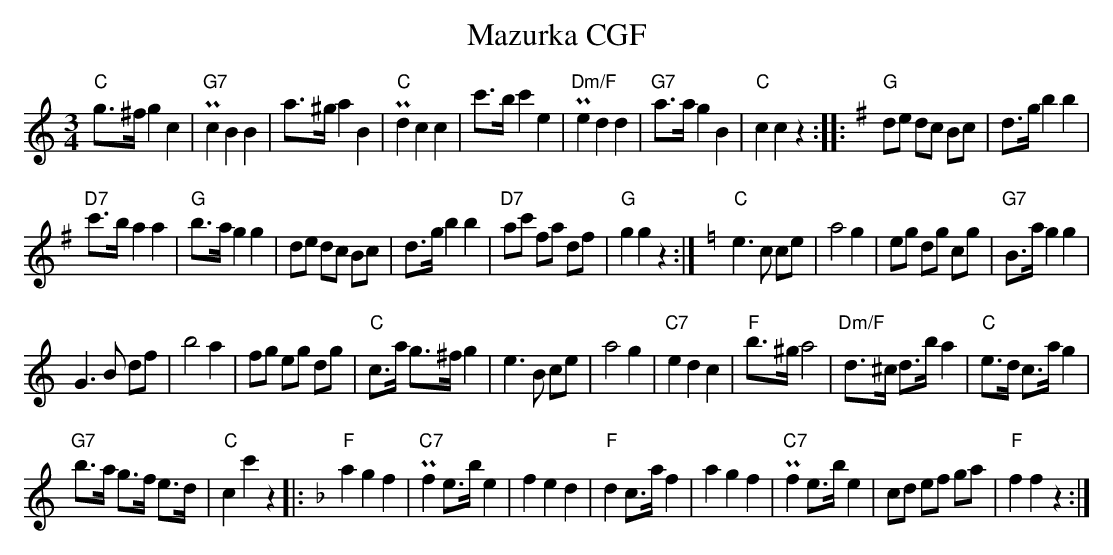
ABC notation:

X:1
T: Mazurka CGF
M:3/4
L:1/8
K:C
"C"g>^f g2c2 | "G7"Pc2B2B2 | a>^g a2B2 | "C"Pd2c2c2 | c'>b c'2e2 | "Dm/F"Pe2d2d2 | "G7"a>a g2B2 | "C"c2c2z2 :: [K:G] "G"de dc Bc | d>g b2b2 |
"D7"c'>b a2a2 | "G"b>a g2g2 | de dc Bc | d>g b2b2 | "D7"ac' fa df | "G"g2g2z2 :| [K:C] "C"e3c ce | a4g2 | eg dg cg | "G7"B>a g2g2 |
G3B df | b4a2 | fg eg dg | "C"c>a g>^f g2 | e3 B ce | a4g2 | "C7"e2d2c2 | "F"b>^g a4 | "Dm/F"d>^c d>b a2 | "C"e>d c>a g2 |
"G7"b>a g>f e>d | "C"c2c'2z2 |:[K:F] "F"a2g2f2 | "C7"Pf2 e>b e2 | f2e2d2 | "F"d2c>a f2 | a2g2f2 | "C7"Pf2 e>b e2 | cd ef ga | "F"f2f2z2 :|
